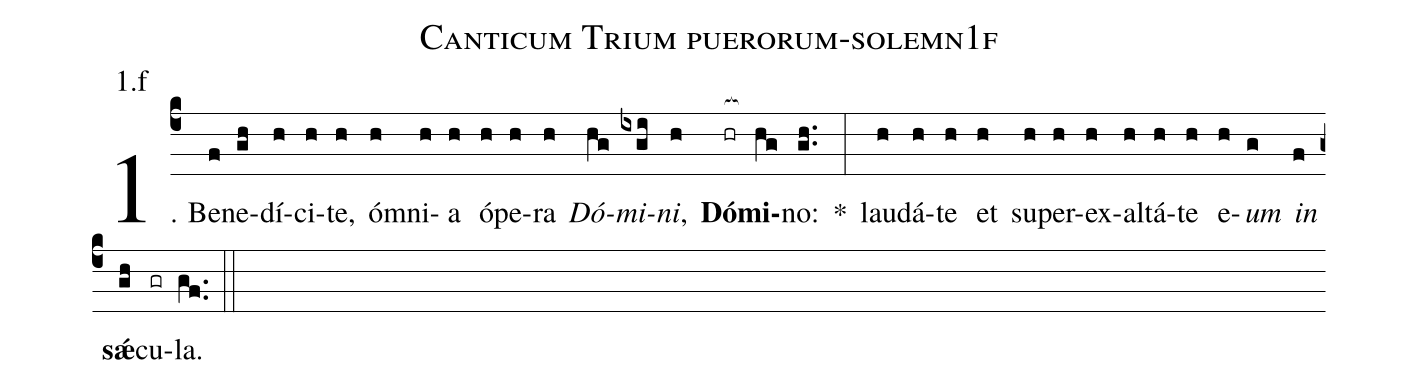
name: Canticum Trium puerorum-solemn1f;
annotation: 1.f;
%%
(c4)1. Be(f)ne(gh)dí(h)ci(h)te,(h) óm(h)ni(h)a(h) ó(h)pe(h)ra(h) <i>Dó</i>(hg)<i>mi</i>(ixgi)<i>ni</i>,(h) <b>Dó</b>(hr[ocb:1{])<b>mi</b>(hg[ocb:0}])no:(gh..) *(:) lau(h)dá(h)te(h) et(h) su(h)per(h)ex(h)al(h)tá(h)te(h) e(h)<i>um</i>(g) <i>in</i>(f) <b>sǽ</b>(gh)cu(gr)la.(gf..) (::)
